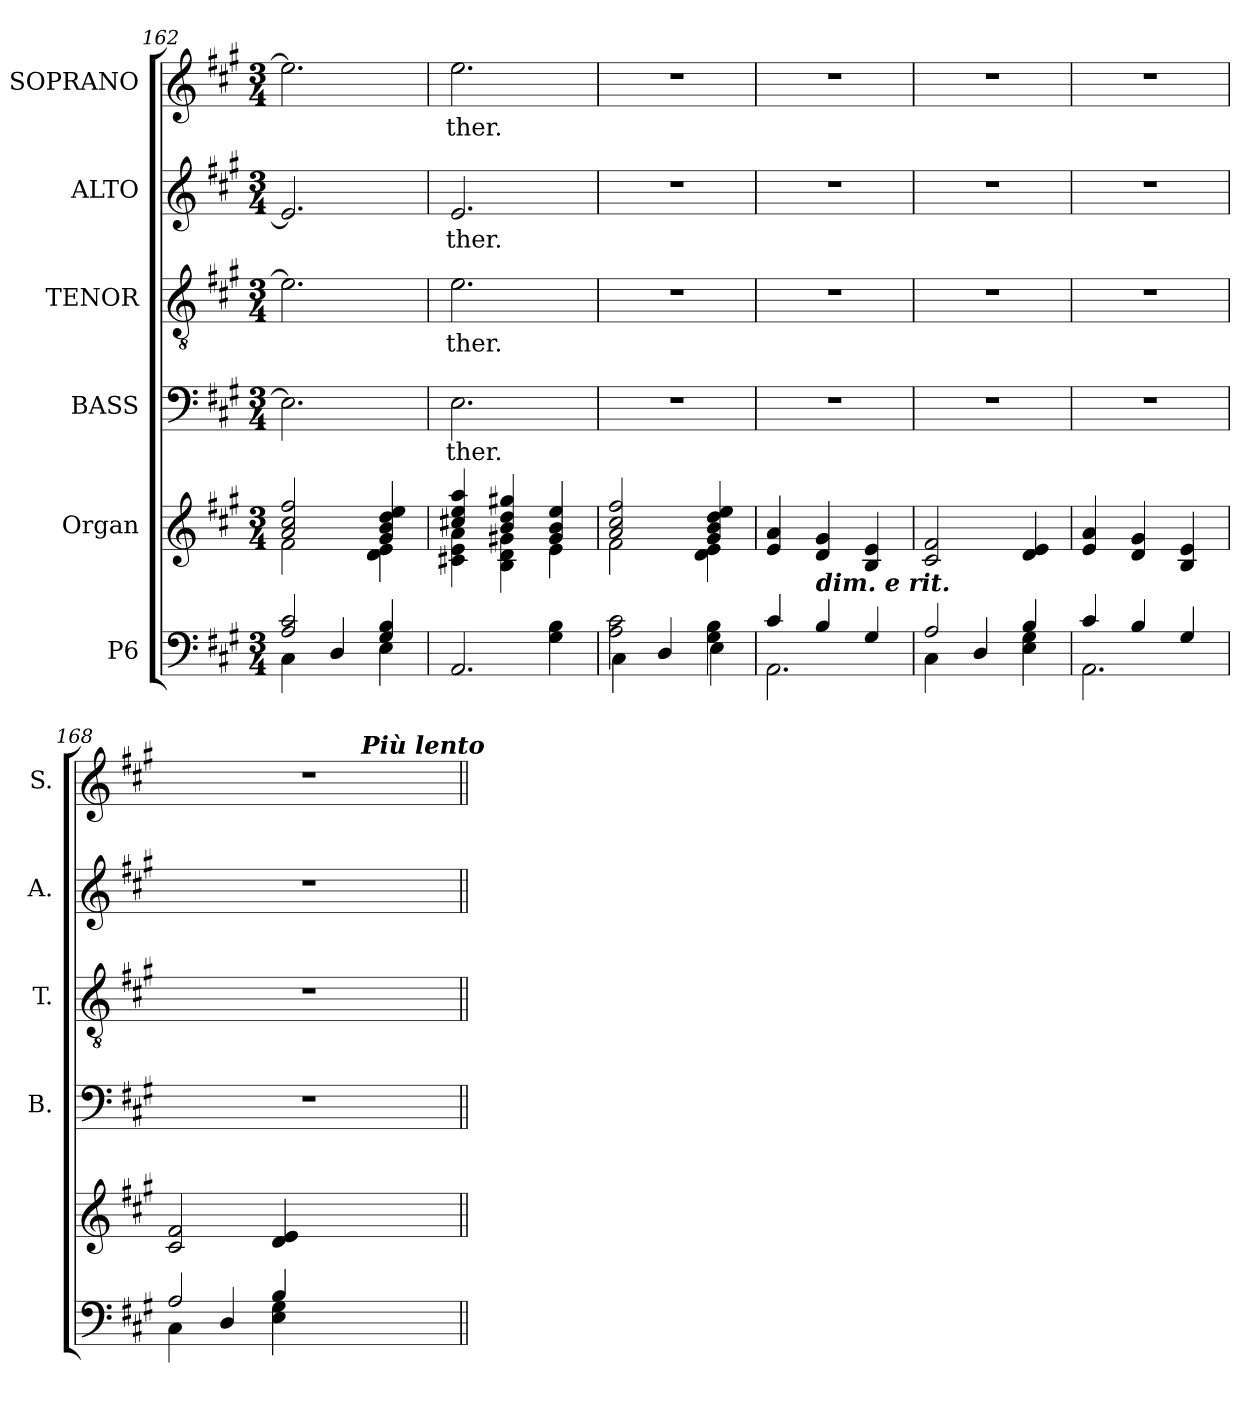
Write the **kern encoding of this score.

**kern	**kern	**kern	**text	**kern	**text	**kern	**text	**kern	**text
*part6	*part5	*part4	*part4	*part3	*part3	*part2	*part2	*part1	*part1
*staff6	*staff5	*staff4	*staff4	*staff3	*staff3	*staff2	*staff2	*staff1	*staff1
*I"P6	*I"Organ	*I"BASS	*	*I"TENOR	*	*I"ALTO	*	*I"SOPRANO	*
*	*	*I'B.	*	*I'T.	*	*I'A.	*	*I'S.	*
*clefF4	*clefG2	*clefF4	*	*clefGv2	*	*clefG2	*	*clefG2	*
*	*	*	*	*ITrd7c12	*	*	*	*	*
*k[f#c#g#]	*k[f#c#g#]	*k[f#c#g#]	*	*k[f#c#g#]	*	*k[f#c#g#]	*	*k[f#c#g#]	*
*A:	*A:	*A:	*	*A:	*	*A:	*	*A:	*
*M3/4	*M3/4	*M3/4	*	*M3/4	*	*M3/4	*	*M3/4	*
=162	=162	=162	=162	=162	=162	=162	=162	=162	=162
*^	*^	*	*	*	*	*	*	*	*
!	!	!	!	!	!LO:LY:b:color=#000000	!	!	!	!	!	!
!	!	!	!	!	!	!	!LO:LY:b:color=#000000	!	!	!	!
!	!	!	!	!	!	!	!	!	!LO:LY:b:color=#000000	!	!
!	!	!	!	!	!	!	!	!	!	!	!LO:LY:b:color=#000000
2Ai/ 2c#i	4C#i\	2ai/ 2cc#i 2ff#i	2f#i\	2.Ei\]	--	2.Ei\]	--	2.ei/]	--	2.eei\]	--
.	4Di/	.	.	.	.	.	.	.	.	.	.
4G#i/ 4Bi	4Ei\	4g#i/ 4bi 4ddi 4eei	4di\ 4ei	.	.	.	.	.	.	.	.
=163	=163	=163	=163	=163	=163	=163	=163	=163	=163	=163	=163
!	!	!	!	!	!LO:LY:b:color=#000000	!	!	!	!	!	!
!	!	!	!	!	!	!	!LO:LY:b:color=#000000	!	!	!	!
!	!	!	!	!	!	!	!	!	!LO:LY:b:color=#000000	!	!
!	!	!	!	!	!	!	!	!	!	!	!LO:LY:b:color=#000000
4ryy	2.AAi/	4cc#Xi/ 4eei 4aai	4c#Xi\ 4ei 4ai	2.Ei\	- ther.	2.Ei\	- ther.	2.ei/	- ther.	2.eei\	- ther.
4ryy	.	4bi/ 4ddi 4gg#Xi	4Bi\ 4di 4g#Xi	.	.	.	.	.	.	.	.
4G#i\ 4Bi	.	4g#i/ 4bi 4eei	4ei\	.	.	.	.	.	.	.	.
=164	=164	=164	=164	=164	=164	=164	=164	=164	=164	=164	=164
!	!	!	!	!LO:N:vis=1	!	!LO:N:vis=1	!	!LO:N:vis=1	!	!LO:N:vis=1	!
2Ai\ 2c#i	4C#i\	2ai/ 2cc#i 2ff#i	2f#i\	2.r	.	2.r	.	2.r	.	2.r	.
.	4Di/	.	.	.	.	.	.	.	.	.	.
4G#i\ 4Bi	4Ei\	4g#i/ 4bi 4ddi 4eei	4di\ 4ei	.	.	.	.	.	.	.	.
=165	=165	=165	=165	=165	=165	=165	=165	=165	=165	=165	=165
!	!	!	!	!LO:N:vis=1	!	!LO:N:vis=1	!	!LO:N:vis=1	!	!LO:N:vis=1	!
*	*	*v	*v	*	*	*	*	*	*	*	*
4c#i/	2.AAi\	4ei/ 4ai	2.r	.	2.r	.	2.r	.	2.r	.
!LO:TX:a:Bi:t=dim. e rit.	!	!	!	!	!	!	!	!	!	!
4Bi/	.	4di/ 4g#i	.	.	.	.	.	.	.	.
4G#i/	.	4Bi/ 4ei	.	.	.	.	.	.	.	.
=166	=166	=166	=166	=166	=166	=166	=166	=166	=166	=166
!	!	!	!LO:N:vis=1	!	!LO:N:vis=1	!	!LO:N:vis=1	!	!LO:N:vis=1	!
2Ai/	4C#i\	2c#i/ 2f#i	2.r	.	2.r	.	2.r	.	2.r	.
.	4Di/	.	.	.	.	.	.	.	.	.
4Bi/	4Ei\ 4G#i	4di/ 4ei	.	.	.	.	.	.	.	.
=167	=167	=167	=167	=167	=167	=167	=167	=167	=167	=167
!	!	!	!LO:N:vis=1	!	!LO:N:vis=1	!	!LO:N:vis=1	!	!LO:N:vis=1	!
4c#i/	2.AAi\	4ei/ 4ai	2.r	.	2.r	.	2.r	.	2.r	.
4Bi/	.	4di/ 4g#i	.	.	.	.	.	.	.	.
4G#i/	.	4Bi/ 4ei	.	.	.	.	.	.	.	.
!!LO:LB:g=z
=168	=168	=168	=168	=168	=168	=168	=168	=168	=168	=168
!	!	!	!LO:N:vis=1	!	!LO:N:vis=1	!	!LO:N:vis=1	!	!LO:N:vis=1	!
*	*	*	*	*	*	*	*	*	*^	*
2Ai/	4C#i\	2c#i/ 2f#i	2.r	.	2.r	.	2.r	.	2.r	2ryy	.
.	4Di/	.	.	.	.	.	.	.	.	.	.
4Bi/	4Ei\ 4G#i	4di/ 4ei	.	.	.	.	.	.	.	8ryy	.
.	.	.	.	.	.	.	.	.	.	16ryy	.
.	.	.	.	.	.	.	.	.	.	32ryy	.
.	.	.	.	.	.	.	.	.	.	64ryy	.
.	.	.	.	.	.	.	.	.	.	128...ryy	.
*	*	*	*	*	*	*	*	*	*MM120	*	*
!	!	!	!	!	!	!	!	!	!	!LO:TX:a:Bi:t=Più  lento	!
.	.	.	.	.	.	.	.	.	.	1024ryy	.
*v	*v	*	*	*	*	*	*	*	*v	*v	*
=||	=||	=||	=||	=||	=||	=||	=||	=||	=||
*-	*-	*-	*-	*-	*-	*-	*-	*-	*-
